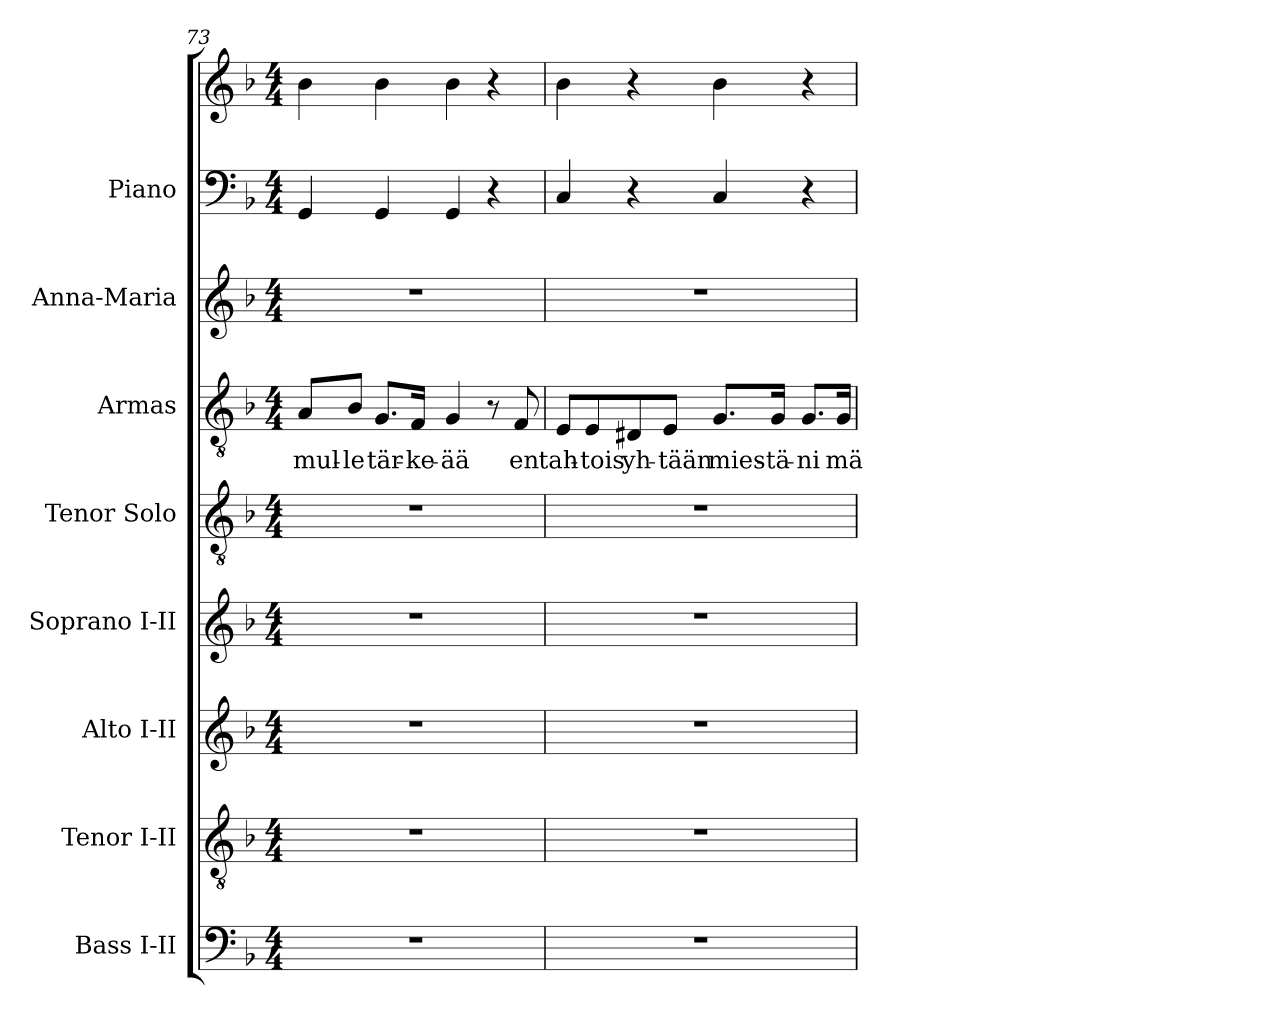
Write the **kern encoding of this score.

**kern	**kern	**kern	**kern	**kern	**kern	**text	**kern	**kern	**kern
*part8	*part7	*part6	*part5	*part4	*part3	*part3	*part2	*part1	*part1
*staff9	*staff8	*staff7	*staff6	*staff5	*staff4	*staff4	*staff3	*staff2	*staff1
*I"Bass I-II	*I"Tenor I-II	*I"Alto I-II	*I"Soprano I-II	*I"Tenor Solo	*I"Armas	*	*I"Anna-Maria	*I"Piano	*
*I'B.	*I'T.	*I'A.	*I'S.	*I'T. Solo	*I'Armas	*	*I'A-M	*I'Pno.	*
*clefF4	*clefGv2	*clefG2	*clefG2	*clefGv2	*clefGv2	*	*clefG2	*clefF4	*clefG2
*	*ITrd7c12	*	*	*ITrd7c12	*ITrd7c12	*	*	*	*
*k[b-]	*k[b-]	*k[b-]	*k[b-]	*k[b-]	*k[b-]	*	*k[b-]	*k[b-]	*k[b-]
*F:	*F:	*F:	*F:	*F:	*F:	*	*F:	*F:	*F:
*M4/4	*M4/4	*M4/4	*M4/4	*M4/4	*M4/4	*	*M4/4	*M4/4	*M4/4
=73	=73	=73	=73	=73	=73	=73	=73	=73	=73
!	!	!	!	!	!	!LO:LY:b:color=#000000	!	!	!
1r	1r	1r	1r	1r	8AAi/L	mul-	1r	4GGi/	4b-i\
!	!	!	!	!	!	!LO:LY:b:color=#000000	!	!	!
.	.	.	.	.	8BB-i/J	-le	.	.	.
!	!	!	!	!	!	!LO:LY:b:color=#000000	!	!	!
.	.	.	.	.	8.GGi/L	tär-	.	4GGi/	4b-i\
!	!	!	!	!	!	!LO:LY:b:color=#000000	!	!	!
.	.	.	.	.	16FFi/Jk	-ke-	.	.	.
!	!	!	!	!	!	!LO:LY:b:color=#000000	!	!	!
.	.	.	.	.	4GGi/	-ää	.	4GGi/	4b-i\
.	.	.	.	.	8r	.	.	4r	4r
!	!	!	!	!	!	!LO:LY:b:color=#000000	!	!	!
.	.	.	.	.	8FFi/	en	.	.	.
=74	=74	=74	=74	=74	=74	=74	=74	=74	=74
!	!	!	!	!	!	!LO:LY:b:color=#000000	!	!	!
1r	1r	1r	1r	1r	8EEi/L	tah-	1r	4Ci/	4b-i\
!	!	!	!	!	!	!LO:LY:b:color=#000000	!	!	!
.	.	.	.	.	8EEi/	-tois	.	.	.
!	!	!	!	!	!	!LO:LY:b:color=#000000	!	!	!
.	.	.	.	.	8DD#Xi/	yh-	.	4r	4r
!	!	!	!	!	!	!LO:LY:b:color=#000000	!	!	!
.	.	.	.	.	8EEi/J	-tään	.	.	.
!	!	!	!	!	!	!LO:LY:b:color=#000000	!	!	!
.	.	.	.	.	8.GGi/L	mies-	.	4Ci/	4b-i\
!	!	!	!	!	!	!LO:LY:b:color=#000000	!	!	!
.	.	.	.	.	16GGi/Jk	-tä-	.	.	.
!	!	!	!	!	!	!LO:LY:b:color=#000000	!	!	!
.	.	.	.	.	8.GGi/L	-ni	.	4r	4r
!	!	!	!	!	!	!LO:LY:b:color=#000000	!	!	!
.	.	.	.	.	16GGi/Jk	mä	.	.	.
=	=	=	=	=	=	=	=	=	=
*-	*-	*-	*-	*-	*-	*-	*-	*-	*-
